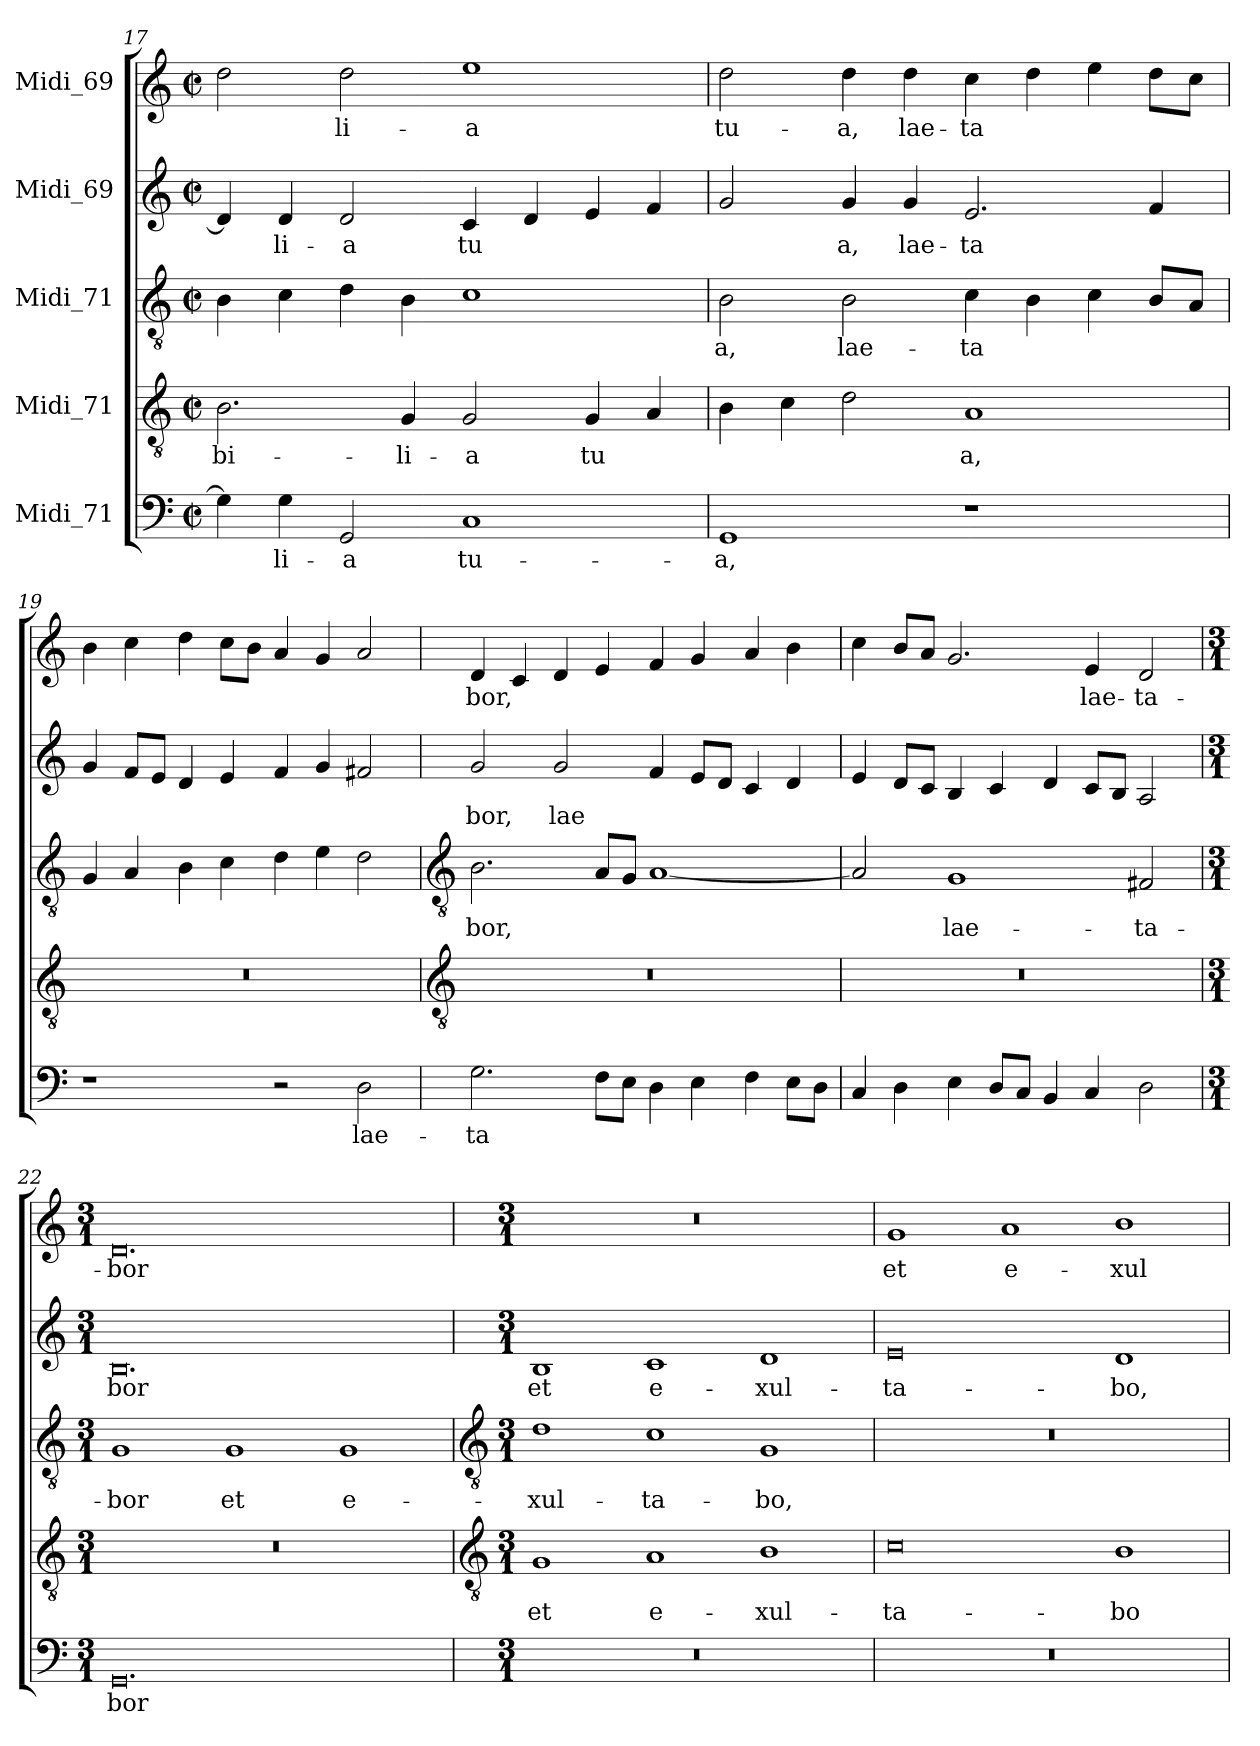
**kern	**text	**kern	**text	**kern	**text	**kern	**text	**kern	**text
*part5	*part5	*part4	*part4	*part3	*part3	*part2	*part2	*part1	*part1
*staff5	*staff5	*staff4	*staff4	*staff3	*staff3	*staff2	*staff2	*staff1	*staff1
*I"Midi_71	*	*I"Midi_71	*	*I"Midi_71	*	*I"Midi_69	*	*I"Midi_69	*
*clefF4	*	*clefGv2	*	*clefGv2	*	*clefG2	*	*clefG2	*
*k[]	*	*k[]	*	*k[]	*	*k[]	*	*k[]	*
*C:	*	*C:	*	*C:	*	*C:	*	*C:	*
*M4/2	*	*M4/2	*	*M4/2	*	*M4/2	*	*M4/2	*
*met(c|)	*	*met(c|)	*	*met(c|)	*	*met(c|)	*	*met(c|)	*
=17	=17	=17	=17	=17	=17	=17	=17	=17	=17
!	!	!	!LO:LY:b	!	!	!	!	!	!
4G]	.	2.B	-bi-	4B	.	4d]	.	2dd	.
!	!LO:LY:b	!	!	!	!	!	!LO:LY:b	!	!
4G	li-	.	.	4c	.	4d	li-	.	.
!	!LO:LY:b	!	!	!	!	!	!LO:LY:b	!	!LO:LY:b
2GG	-a	.	.	4d	.	2d	-a	2dd	li-
!	!	!	!LO:LY:b	!	!	!	!	!	!
.	.	4G	-li-	4B	.	.	.	.	.
!	!LO:LY:b	!	!LO:LY:b	!	!	!	!LO:LY:b	!	!LO:LY:b
1C	tu-	2G	-a	1c	.	4c	tu	1ee	-a
.	.	.	.	.	.	4d	.	.	.
!	!	!	!LO:LY:b	!	!	!	!	!	!
.	.	4G	tu	.	.	4e	.	.	.
.	.	4A	.	.	.	4f	.	.	.
=18	=18	=18	=18	=18	=18	=18	=18	=18	=18
!	!LO:LY:b	!	!	!	!LO:LY:b	!	!	!	!LO:LY:b
1GG	-a,	4B	.	2B	a,	2g	.	2dd	tu-
.	.	4c	.	.	.	.	.	.	.
!	!	!	!	!	!LO:LY:b	!	!LO:LY:b	!	!LO:LY:b
.	.	2d	.	2B	lae-	4g	a,	4dd	-a,
!	!	!	!	!	!	!	!LO:LY:b	!	!LO:LY:b
.	.	.	.	.	.	4g	lae-	4dd	lae-
!	!	!	!LO:LY:b	!	!LO:LY:b	!	!LO:LY:b	!	!LO:LY:b
1r	.	1A	a,	4c	-ta	2.e	-ta	4cc	-ta
.	.	.	.	4B	.	.	.	4dd	.
.	.	.	.	4c	.	.	.	4ee	.
.	.	.	.	8BL	.	4f	.	8ddL	.
.	.	.	.	8AJ	.	.	.	8ccJ	.
=19	=19	=19	=19	=19	=19	=19	=19	=19	=19
1r	.	0r	.	4G	.	4g	.	4b	.
.	.	.	.	4A	.	8fL	.	4cc	.
.	.	.	.	.	.	8eJ	.	.	.
.	.	.	.	4B	.	4d	.	4dd	.
.	.	.	.	4c	.	4e	.	8ccL	.
.	.	.	.	.	.	.	.	8bJ	.
2r	.	.	.	4d	.	4f	.	4a	.
.	.	.	.	4e	.	4g	.	4g	.
!	!LO:LY:b	!	!	!	!	!	!	!	!
2D	lae-	.	.	2d	.	2f#X	.	2a	.
!!LO:LB:g=z
=20	=20	=20	=20	=20	=20	=20	=20	=20	=20
*	*	*clefGv2	*	*clefGv2	*	*	*	*	*
!	!LO:LY:b	!	!	!	!LO:LY:b	!	!LO:LY:b	!	!LO:LY:b
2.G	-ta	0r	.	2.B	bor,	2g	bor,	4d	bor,
.	.	.	.	.	.	.	.	4c	.
!	!	!	!	!	!	!	!LO:LY:b	!	!
.	.	.	.	.	.	2g	lae	4d	.
8FL	.	.	.	8AL	.	.	.	4e	.
8EJ	.	.	.	8GJ	.	.	.	.	.
4D	.	.	.	[1A	.	4f	.	4f	.
4E	.	.	.	.	.	8eL	.	4g	.
.	.	.	.	.	.	8dJ	.	.	.
4F	.	.	.	.	.	4c	.	4a	.
8EL	.	.	.	.	.	4d	.	4b	.
8DJ	.	.	.	.	.	.	.	.	.
=21	=21	=21	=21	=21	=21	=21	=21	=21	=21
4C	.	0r	.	2A]	.	4e	.	4cc	.
4D	.	.	.	.	.	8dL	.	8bL	.
.	.	.	.	.	.	8cJ	.	8aJ	.
!	!	!	!	!	!LO:LY:b	!	!	!	!
4E	.	.	.	1G	lae-	4B	.	2.g	.
8DL	.	.	.	.	.	4c	.	.	.
8CJ	.	.	.	.	.	.	.	.	.
4BB	.	.	.	.	.	4d	.	.	.
!	!	!	!	!	!	!	!	!	!LO:LY:b
4C	.	.	.	.	.	8cL	.	4e	lae-
.	.	.	.	.	.	8BJ	.	.	.
!	!	!	!	!	!LO:LY:b	!	!	!	!LO:LY:b
2D	.	.	.	2F#X	-ta-	2A	.	2d	-ta-
=22	=22	=22	=22	=22	=22	=22	=22	=22	=22
*M3/1	*	*M3/1	*	*M3/1	*	*M3/1	*	*M3/1	*
!	!LO:LY:b	!LO:N:vis=0	!	!	!LO:LY:b	!	!LO:LY:b	!	!LO:LY:b
0.GG	bor	0.r	.	1G	-bor	0.B	bor	0.d	-bor
!	!	!	!	!	!LO:LY:b	!	!	!	!
.	.	.	.	1G	et	.	.	.	.
!	!	!	!	!	!LO:LY:b	!	!	!	!
.	.	.	.	1G	e-	.	.	.	.
!!LO:LB:g=z
=23	=23	=23	=23	=23	=23	=23	=23	=23	=23
*	*	*clefGv2	*	*clefGv2	*	*	*	*	*
*M3/1	*	*M3/1	*	*M3/1	*	*M3/1	*	*M3/1	*
!LO:N:vis=0	!	!	!LO:LY:b	!	!LO:LY:b	!	!LO:LY:b	!LO:N:vis=0	!
0.r	.	1G	et	1d	-xul-	1B	et	0.r	.
!	!	!	!LO:LY:b	!	!LO:LY:b	!	!LO:LY:b	!	!
.	.	1A	e-	1c	-ta-	1c	e-	.	.
!	!	!	!LO:LY:b	!	!LO:LY:b	!	!LO:LY:b	!	!
.	.	1B	-xul-	1G	-bo,	1d	-xul-	.	.
=24	=24	=24	=24	=24	=24	=24	=24	=24	=24
!LO:N:vis=0	!	!	!LO:LY:b	!LO:N:vis=0	!	!	!LO:LY:b	!	!LO:LY:b
0.r	.	0c	-ta-	0.r	.	0e	-ta-	1g	et
!	!	!	!	!	!	!	!	!	!LO:LY:b
.	.	.	.	.	.	.	.	1a	e-
!	!	!	!LO:LY:b	!	!	!	!LO:LY:b	!	!LO:LY:b
.	.	1B	-bo	.	.	1d	-bo,	1b	-xul-
=	=	=	=	=	=	=	=	=	=
*-	*-	*-	*-	*-	*-	*-	*-	*-	*-
